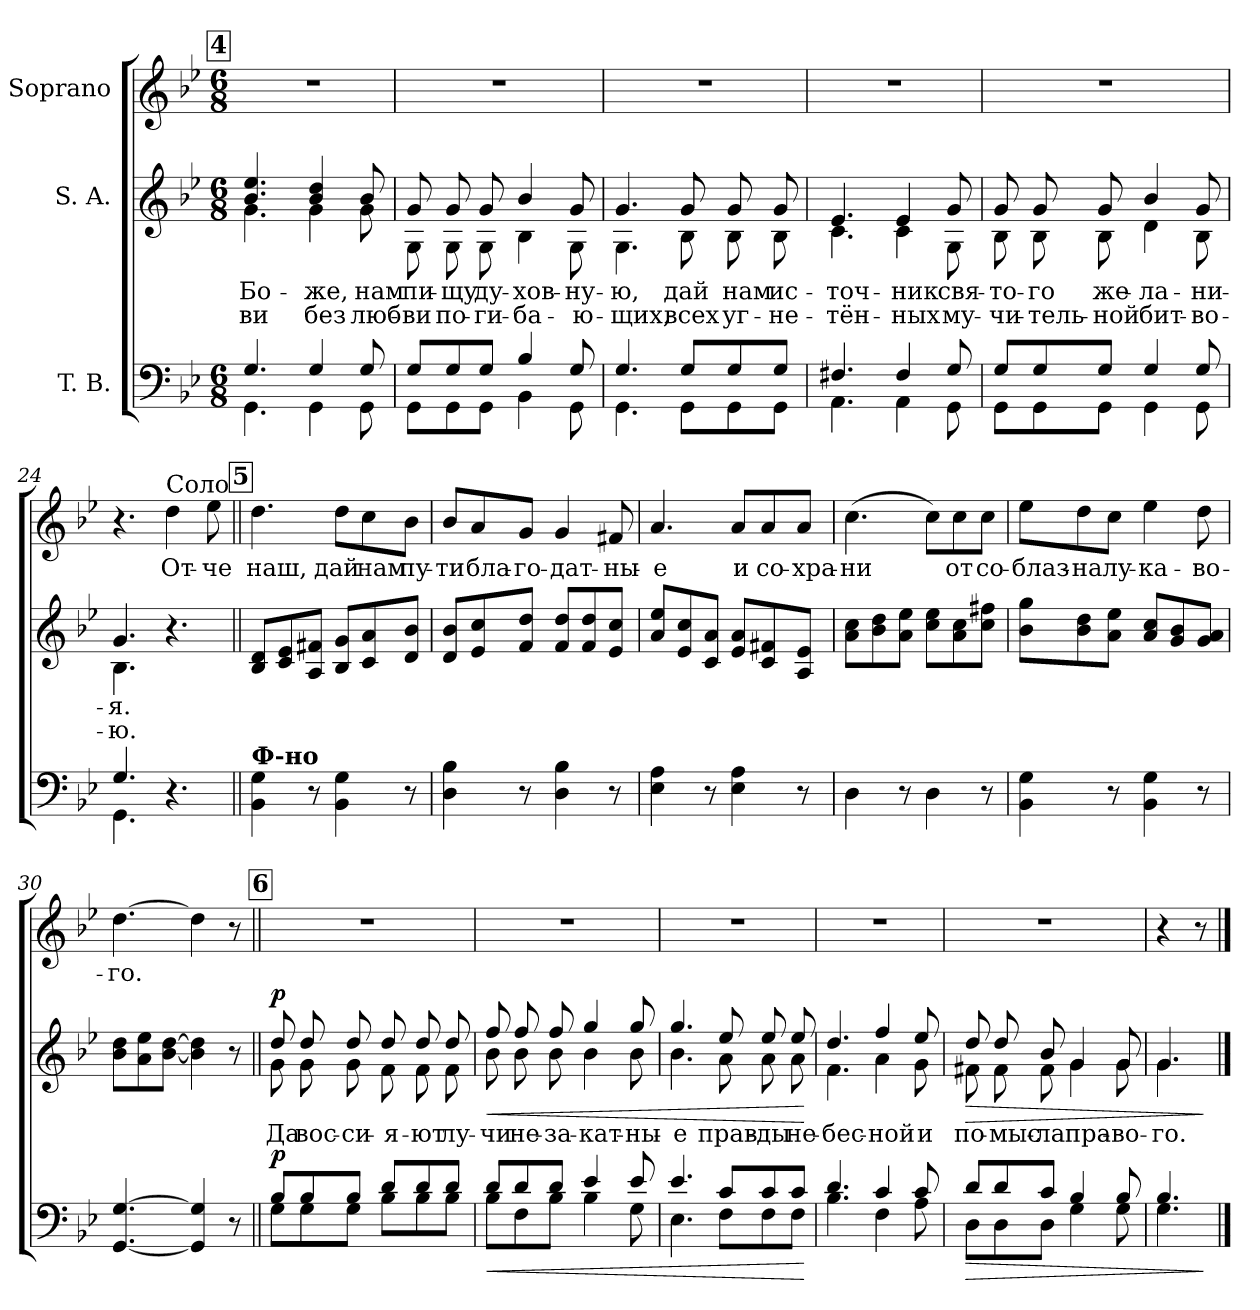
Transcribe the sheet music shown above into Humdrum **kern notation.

**kern	**dynam	**kern	**text	**text	**dynam	**kern	**text
*part3	*part3	*part2	*part2	*part2	*part2	*part1	*part1
*staff3	*staff3	*staff2	*staff2	*staff2	*staff2	*staff1	*staff1
*I"T. B.	*	*I"S. A.	*	*	*	*I"Soprano	*
*clefF4	*	*clefG2	*	*	*	*clefG2	*
*k[b-e-]	*	*k[b-e-]	*	*	*	*k[b-e-]	*
*M6/8	*	*M6/8	*	*	*	*M6/8	*
!!LO:REH:place=s1:a:B:fs=14:t=4
=19	=19	=19	=19	=19	=19	=19	=19
*^	*	*	*	*	*	*	*
!	!	!	!	!LO:LY:b	!LO:LY:b	!	!	!
*	*	*	*^	*	*	*	*	*
4.G/	4.GG\	.	4.b-/ 4.ee-/	4.g\	Бо-	-ви	.	2.r	.
!	!	!	!	!	!LO:LY:b	!LO:LY:b	!	!	!
4G/	4GG\	.	4b-/ 4dd/	4g\	-же,	без	.	.	.
!	!	!	!	!	!LO:LY:b	!LO:LY:b	!	!	!
8G/	8GG\	.	8b-/	8g\	нам	люб-	.	.	.
=20	=20	=20	=20	=20	=20	=20	=20	=20	=20
!	!	!	!	!	!LO:LY:b	!LO:LY:b	!	!	!
8G/L	8GG\L	.	8g/	8G\	пи-	-ви	.	2.r	.
!	!	!	!	!	!LO:LY:b	!LO:LY:b	!	!	!
8G/	8GG\	.	8g/	8G\	-щу	по-	.	.	.
!	!	!	!	!	!LO:LY:b	!LO:LY:b	!	!	!
8G/J	8GG\J	.	8g/	8G\	ду-	-ги-	.	.	.
!	!	!	!	!	!LO:LY:b	!LO:LY:b	!	!	!
4B-/	4BB-\	.	4b-/	4B-\	-хов-	-ба-	.	.	.
!	!	!	!	!	!LO:LY:b	!LO:LY:b	!	!	!
8G/	8GG\	.	8g/	8G\	-ну-	-ю-	.	.	.
=21	=21	=21	=21	=21	=21	=21	=21	=21	=21
!	!	!	!	!	!LO:LY:b	!LO:LY:b	!	!	!
4.G/	4.GG\	.	4.g/	4.G\	-ю,	-щих,	.	2.r	.
!	!	!	!	!	!LO:LY:b	!LO:LY:b	!	!	!
8G/L	8GG\L	.	8g/	8B-\	дай	всех	.	.	.
!	!	!	!	!	!LO:LY:b	!LO:LY:b	!	!	!
8G/	8GG\	.	8g/	8B-\	нам	уг-	.	.	.
!	!	!	!	!	!LO:LY:b	!LO:LY:b	!	!	!
8G/J	8GG\J	.	8g/	8B-\	ис-	-не-	.	.	.
=22	=22	=22	=22	=22	=22	=22	=22	=22	=22
!	!	!	!	!	!LO:LY:b	!LO:LY:b	!	!	!
4.F#X/	4.AA\	.	4.e-/	4.c\	-точ-	-тён-	.	2.r	.
!	!	!	!	!	!LO:LY:b	!LO:LY:b	!	!	!
4F#/	4AA\	.	4e-/	4c\	-ник	-ных	.	.	.
!	!	!	!	!	!LO:LY:b	!LO:LY:b	!	!	!
8G/	8GG\	.	8g/	8G\	свя-	му-	.	.	.
!!LO:LB:g=z
=23	=23	=23	=23	=23	=23	=23	=23	=23	=23
!	!	!	!	!	!LO:LY:b	!LO:LY:b	!	!	!
8G/L	8GG\L	.	8g/	8B-\	-то-	-чи-	.	2.r	.
!	!	!	!	!	!LO:LY:b	!LO:LY:b	!	!	!
8G/	8GG\	.	8g/	8B-\	-го	-тель-	.	.	.
!	!	!	!	!	!LO:LY:b	!LO:LY:b	!	!	!
8G/J	8GG\J	.	8g/	8B-\	же-	-ной	.	.	.
!	!	!	!	!	!LO:LY:b	!LO:LY:b	!	!	!
4G/	4GG\	.	4b-/	4d\	-ла-	бит-	.	.	.
!	!	!	!	!	!LO:LY:b	!LO:LY:b	!	!	!
8G/	8GG\	.	8g/	8B-\	-ни-	-во-	.	.	.
=24	=24	=24	=24	=24	=24	=24	=24	=24	=24
!	!	!	!	!	!LO:LY:b	!LO:LY:b	!	!	!
4.G/	4.GG\	.	4.g/	4.B-\	-я.	-ю.	.	4.r	.
!	!	!	!	!	!	!	!	!LO:TX:a:t=Соло	!
!	!	!	!	!	!	!	!	!	!LO:LY:b
4.r	4.ryy	.	4.r	4.ryy	.	.	.	4dd\	От-
!	!	!	!	!	!	!	!	!	!LO:LY:b
.	.	.	.	.	.	.	.	8ee-\	-че
*v	*v	*	*	*	*	*	*	*	*
*	*	*v	*v	*	*	*	*	*
!!LO:REH:place=s1:a:B:fs=14:t=5
=25||	=25||	=25||	=25||	=25||	=25||	=25||	=25||
!LO:TX:a:B:t=Ф-но	!	!	!	!	!	!	!
!	!	!	!	!	!	!	!LO:LY:b
4BB-\ 4G\	.	8B-/ 8d/L	.	.	.	4.dd\	наш,
.	.	8c/ 8e-/	.	.	.	.	.
8r	.	8A/ 8f#X/J	.	.	.	.	.
!	!	!	!	!	!	!	!LO:LY:b
4BB-\ 4G\	.	8B-/ 8g/L	.	.	.	8dd\L	дай
!	!	!	!	!	!	!	!LO:LY:b
.	.	8c/ 8a/	.	.	.	8cc\	нам
!	!	!	!	!	!	!	!LO:LY:b
8r	.	8d/ 8b-/J	.	.	.	8b-\J	пу-
=26	=26	=26	=26	=26	=26	=26	=26
!	!	!	!	!	!	!	!LO:LY:b
4D\ 4B-\	.	8d/ 8b-/L	.	.	.	8b-/L	-ти
!	!	!	!	!	!	!	!LO:LY:b
.	.	8e-/ 8cc/	.	.	.	8a/	бла-
!	!	!	!	!	!	!	!LO:LY:b
8r	.	8f/ 8dd/J	.	.	.	8g/J	-го-
!	!	!	!	!	!	!	!LO:LY:b
4D\ 4B-\	.	8f/ 8dd/L	.	.	.	4g/	-дат-
.	.	8f/ 8dd/	.	.	.	.	.
!	!	!	!	!	!	!	!LO:LY:b
8r	.	8e-/ 8cc/J	.	.	.	8f#X/	-ны-
!!LO:LB:g=z
=27	=27	=27	=27	=27	=27	=27	=27
!	!	!	!	!	!	!	!LO:LY:b
4E-\ 4A\	.	8a/ 8ee-/L	.	.	.	4.a/	-е
.	.	8e-/ 8cc/	.	.	.	.	.
8r	.	8c/ 8a/J	.	.	.	.	.
!	!	!	!	!	!	!	!LO:LY:b
4E-\ 4A\	.	8e-/ 8a/L	.	.	.	8a/L	и
!	!	!	!	!	!	!	!LO:LY:b
.	.	8c/ 8f#X/	.	.	.	8a/	со-
!	!	!	!	!	!	!	!LO:LY:b
8r	.	8A/ 8e-/J	.	.	.	8a/J	-хра-
=28	=28	=28	=28	=28	=28	=28	=28
!	!	!	!	!	!	!	!LO:LY:b
4D\	.	8a\ 8cc\L	.	.	.	(>4.cc\	-ни
.	.	8b-\ 8dd\	.	.	.	.	.
8r	.	8a\ 8ee-\J	.	.	.	.	.
4D\	.	8cc\ 8ee-\L	.	.	.	8cc\L)	.
!	!	!	!	!	!	!	!LO:LY:b
.	.	8a\ 8cc\	.	.	.	8cc\	от
!	!	!	!	!	!	!	!LO:LY:b
8r	.	8cc\ 8ff#X\J	.	.	.	8cc\J	со-
=29	=29	=29	=29	=29	=29	=29	=29
!	!	!	!	!	!	!	!LO:LY:b
4BB-\ 4G\	.	8b-\ 8gg\L	.	.	.	8ee-\L	-блаз-
!	!	!	!	!	!	!	!LO:LY:b
.	.	8b-\ 8dd\	.	.	.	8dd\	-на
!	!	!	!	!	!	!	!LO:LY:b
8r	.	8a\ 8ee-\J	.	.	.	8cc\J	лу-
!	!	!	!	!	!	!	!LO:LY:b
4BB-\ 4G\	.	8a/ 8cc/L	.	.	.	4ee-\	-ка-
.	.	8g/ 8b-/	.	.	.	.	.
!	!	!	!	!	!	!	!LO:LY:b
8r	.	8g/ 8a/J	.	.	.	8dd\	-во-
=30	=30	=30	=30	=30	=30	=30	=30
!	!	!	!	!	!	!	!LO:LY:b
[4.GG/ [4.G/	.	8b-\ 8dd\L	.	.	.	[4.dd\	-го.
.	.	8a\ 8ee-\	.	.	.	.	.
.	.	[8b-\ [8dd\J	.	.	.	.	.
4GG/] 4G/]	.	4b-\] 4dd\]	.	.	.	4dd\]	.
8r	.	8r	.	.	.	8r	.
!!LO:REH:place=s1:b:B:fs=14:t=6
=31||	=31||	=31||	=31||	=31||	=31||	=31||	=31||
*^	*	*	*	*	*	*	*
!	!	!LO:DY:a	!	!LO:LY:b	!	!LO:DY:a	!	!
*	*	*	*^	*	*	*	*	*
8B-/L	8G\L	p	8dd/	8g\	Да	.	p	2.r	.
!	!	!	!	!	!LO:LY:b	!	!	!	!
8B-/	8G\	.	8dd/	8g\	вос-	.	.	.	.
!	!	!	!	!	!LO:LY:b	!	!	!	!
8B-/J	8G\J	.	8dd/	8g\	-си-	.	.	.	.
!	!	!	!	!	!LO:LY:b	!	!	!	!
8d/L	8B-\L	.	8dd/	8f\	-я-	.	.	.	.
!	!	!	!	!	!LO:LY:b	!	!	!	!
8d/	8B-\	.	8dd/	8f\	-ют	.	.	.	.
!	!	!	!	!	!LO:LY:b	!	!	!	!
8d/J	8B-\J	.	8dd/	8f\	лу-	.	.	.	.
!!LO:LB:g=z
=32	=32	=32	=32	=32	=32	=32	=32	=32	=32
!	!	!LO:HP:b	!	!	!LO:LY:b	!	!LO:HP:b	!	!
8d/L	8B-\L	<	8ff/	8b-\	-чи	.	<	2.r	.
!	!	!	!	!	!LO:LY:b	!	!	!	!
8d/	8F\	.	8ff/	8b-\	не-	.	.	.	.
!	!	!	!	!	!LO:LY:b	!	!	!	!
8d/J	8B-\J	.	8ff/	8b-\	-за-	.	.	.	.
!	!	!	!	!	!LO:LY:b	!	!	!	!
4e-/	4B-\	.	4gg/	4b-\	-кат-	.	.	.	.
!	!	!	!	!	!LO:LY:b	!	!	!	!
8e-/	8G\	.	8gg/	8b-\	-ны-	.	.	.	.
=33	=33	=33	=33	=33	=33	=33	=33	=33	=33
!	!	!	!	!	!LO:LY:b	!	!	!	!
4.e-/	4.E-\	.	4.gg/	4.b-\	-е	.	.	2.r	.
!	!	!	!	!	!LO:LY:b	!	!	!	!
8c/L	8F\L	.	8ee-/	8a\	прав-	.	.	.	.
!	!	!	!	!	!LO:LY:b	!	!	!	!
8c/	8F\	.	8ee-/	8a\	-ды	.	.	.	.
!	!	!	!	!	!LO:LY:b	!	!	!	!
8c/J	8F\J	.	8ee-/	8a\	не-	.	.	.	.
*v	*v	*	*	*	*	*	*	*	*
*	*	*v	*v	*	*	*	*	*
.	[	.	.	.	[	.	.
=34	=34	=34	=34	=34	=34	=34	=34
*^	*	*	*	*	*	*	*
!	!	!	!	!LO:LY:b	!	!	!	!
*	*	*	*^	*	*	*	*	*
4.d/	4.B-\	.	4.dd/	4.f\	-бес-	.	.	2.r	.
!	!	!	!	!	!LO:LY:b	!	!	!	!
4c/	4F\	.	4ff/	4a\	-ной	.	.	.	.
!	!	!	!	!	!LO:LY:b	!	!	!	!
8c/	8A\	.	8ee-/	8g\	и	.	.	.	.
=35	=35	=35	=35	=35	=35	=35	=35	=35	=35
!	!	!LO:HP:b	!	!	!LO:LY:b	!	!LO:HP:b	!	!
8d/L	8D\L	>	8dd/	8f#X\	по-	.	>	2.r	.
!	!	!	!	!	!LO:LY:b	!	!	!	!
8d/	8D\	.	8dd/	8f#\	-мыс-	.	.	.	.
!	!	!	!	!	!LO:LY:b	!	!	!	!
8c/J	8D\J	.	8b-/	8f#\	-ла	.	.	.	.
!	!	!	!	!	!LO:LY:b	!	!	!	!
4B-/	4G\	.	4g/	4g\	пра-	.	.	.	.
!	!	!	!	!	!LO:LY:b	!	!	!	!
8B-/	8G\	.	8g/	8g\	-во-	.	.	.	.
=36	=36	=36	=36	=36	=36	=36	=36	=36	=36
!	!	!	!	!	!LO:LY:b	!	!	!	!
4.B-/	4.G\	.	4.g/	4.g\	-го.	.	.	4r	.
.	.	.	.	.	.	.	.	8r	.
*v	*v	*	*	*	*	*	*	*	*
*	*	*v	*v	*	*	*	*	*
.	]	.	.	.	]	.	.
==	==	==	==	==	==	==	==
*-	*-	*-	*-	*-	*-	*-	*-
